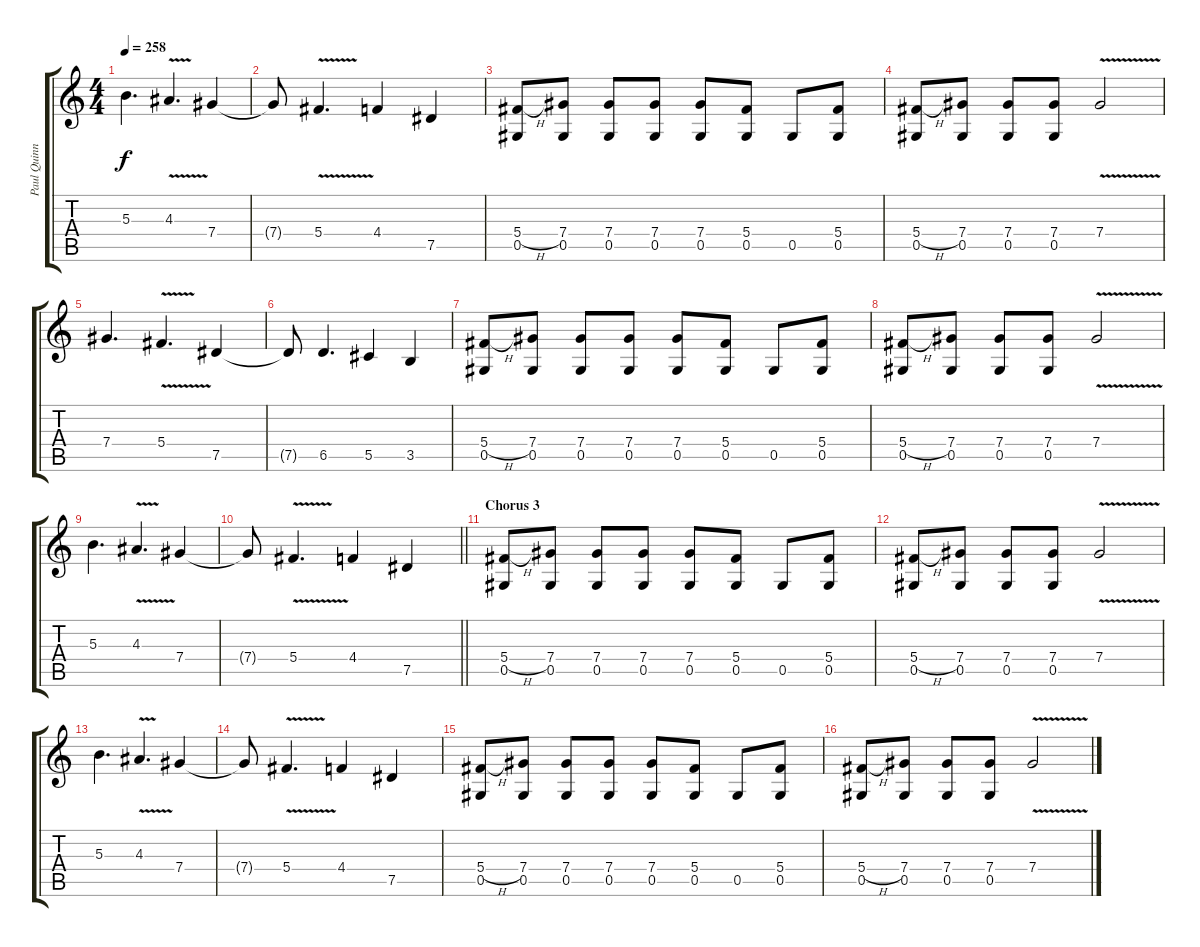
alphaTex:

\track ("Paul Quinn" "Paul Quinn") {instrument overdrivenguitar}
\staff {score tabs}
\tuning (Eb4 Bb3 Gb3 Db3 Ab2 Eb2) {hide}
\ts (4 4)
\tempo 258
\clef g2
\ks c
5.3.4{d dy f} 4.3{v}.4{d} 7.4.4 |
7.4{t}.8 5.4{v}.4{d} 4.4.4 7.5.4 |
(5.4{h} 0.5).8 (7.4 0.5).8 (7.4 0.5).8 (7.4 0.5).8 (7.4 0.5).8 (5.4 0.5).8 0.5.8 (5.4 0.5).8 |
(5.4{h} 0.5).8 (7.4 0.5).8 (7.4 0.5).8 (7.4 0.5).8 7.4{v}.2 |
7.4.4{d} 5.4{v}.4{d} 7.5.4 |
7.5{t}.8 6.5.4{d} 5.5.4 3.5.4 |
(5.4{h} 0.5).8 (7.4 0.5).8 (7.4 0.5).8 (7.4 0.5).8 (7.4 0.5).8 (5.4 0.5).8 0.5.8 (5.4 0.5).8 |
(5.4{h} 0.5).8 (7.4 0.5).8 (7.4 0.5).8 (7.4 0.5).8 7.4{v}.2 |
5.3.4{d} 4.3{v}.4{d} 7.4.4 |
\barLineRight lightlight
7.4{t}.8 5.4{v}.4{d} 4.4.4 7.5.4 |
\section ("" "Chorus 3")
(5.4{h} 0.5).8 (7.4 0.5).8 (7.4 0.5).8 (7.4 0.5).8 (7.4 0.5).8 (5.4 0.5).8 0.5.8 (5.4 0.5).8 |
(5.4{h} 0.5).8 (7.4 0.5).8 (7.4 0.5).8 (7.4 0.5).8 7.4{v}.2 |
5.3.4{d} 4.3{v}.4{d} 7.4.4 |
7.4{t}.8 5.4{v}.4{d} 4.4.4 7.5.4 |
(5.4{h} 0.5).8 (7.4 0.5).8 (7.4 0.5).8 (7.4 0.5).8 (7.4 0.5).8 (5.4 0.5).8 0.5.8 (5.4 0.5).8 |
(5.4{h} 0.5).8 (7.4 0.5).8 (7.4 0.5).8 (7.4 0.5).8 7.4{v}.2
